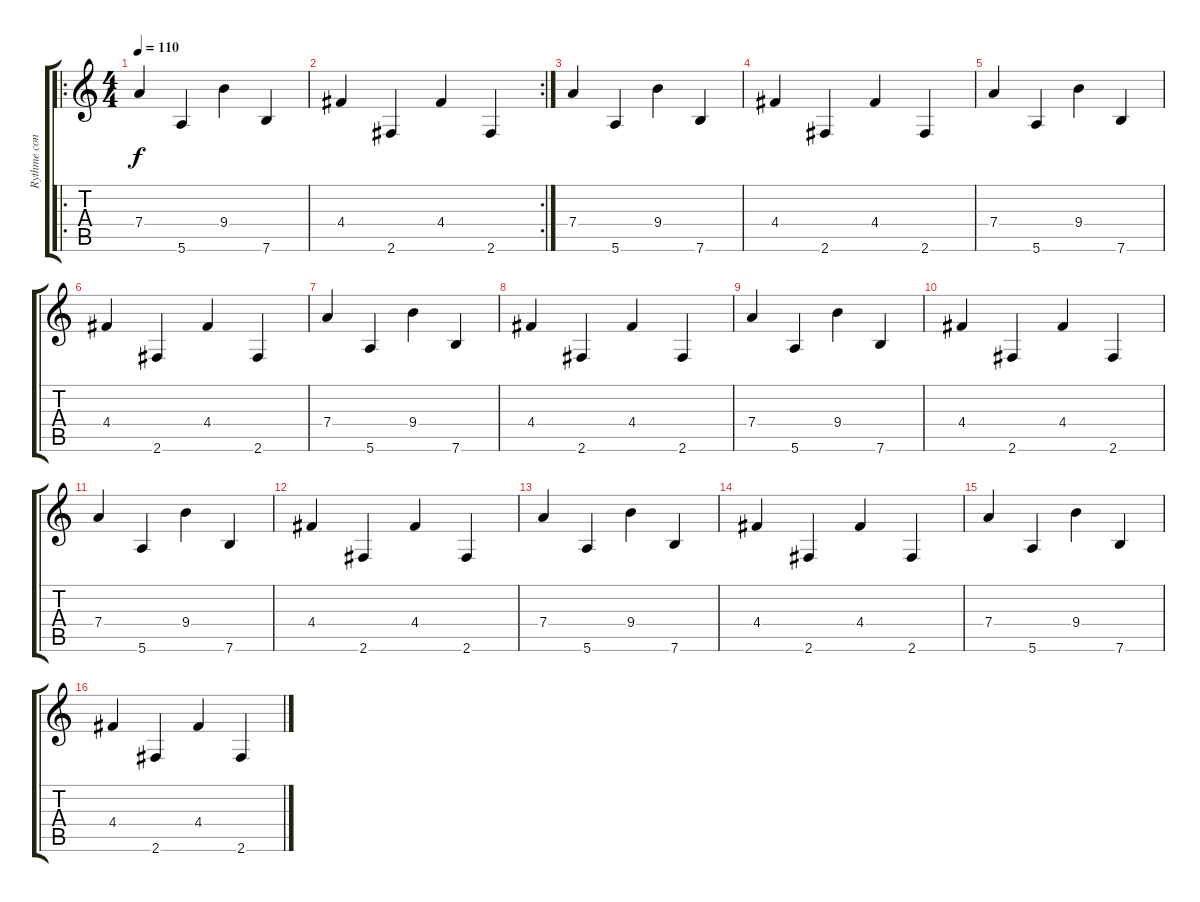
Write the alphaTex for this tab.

\track ("Rythme continu" "Rythme con") {instrument acousticguitarnylon}
\staff {score tabs}
\tuning (E4 B3 G3 D3 A2 E2) {hide}
\ro
\ts (4 4)
\tempo 110
\clef g2
\ks c
7.4.4{dy f instrument acousticguitarnylon} 5.6.4 9.4.4 7.6.4 |
\rc 2
4.4.4 2.6.4 4.4.4 2.6.4 |
7.4.4 5.6.4 9.4.4 7.6.4 |
4.4.4 2.6.4 4.4.4 2.6.4 |
7.4.4 5.6.4 9.4.4 7.6.4 |
4.4.4 2.6.4 4.4.4 2.6.4 |
7.4.4 5.6.4 9.4.4 7.6.4 |
4.4.4 2.6.4 4.4.4 2.6.4 |
7.4.4 5.6.4 9.4.4 7.6.4 |
4.4.4 2.6.4 4.4.4 2.6.4 |
7.4.4 5.6.4 9.4.4 7.6.4 |
4.4.4 2.6.4 4.4.4 2.6.4 |
7.4.4 5.6.4 9.4.4 7.6.4 |
4.4.4 2.6.4 4.4.4 2.6.4 |
7.4.4 5.6.4 9.4.4 7.6.4 |
4.4.4 2.6.4 4.4.4 2.6.4
